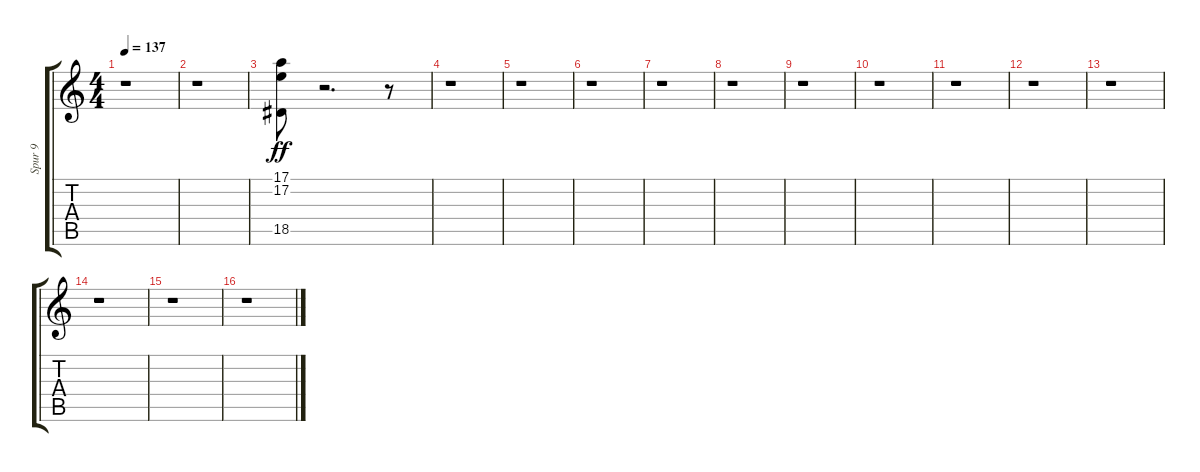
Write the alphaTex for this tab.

\track ("Spur 9" "Spur 9") {instrument brasssection}
\staff {score tabs}
\tuning (E4 B3 G3 D3 A2 E2) {hide}
\ts (4 4)
\tempo 137
\clef g2
\ks c
r.1{dy ff instrument brasssection} |
r.1 |
(17.1 17.2 18.5).8 r.2{d} r.8 |
r.1 |
r.1 |
r.1 |
r.1 |
r.1 |
r.1 |
r.1 |
r.1 |
r.1 |
r.1 |
r.1 |
r.1 |
r.1
